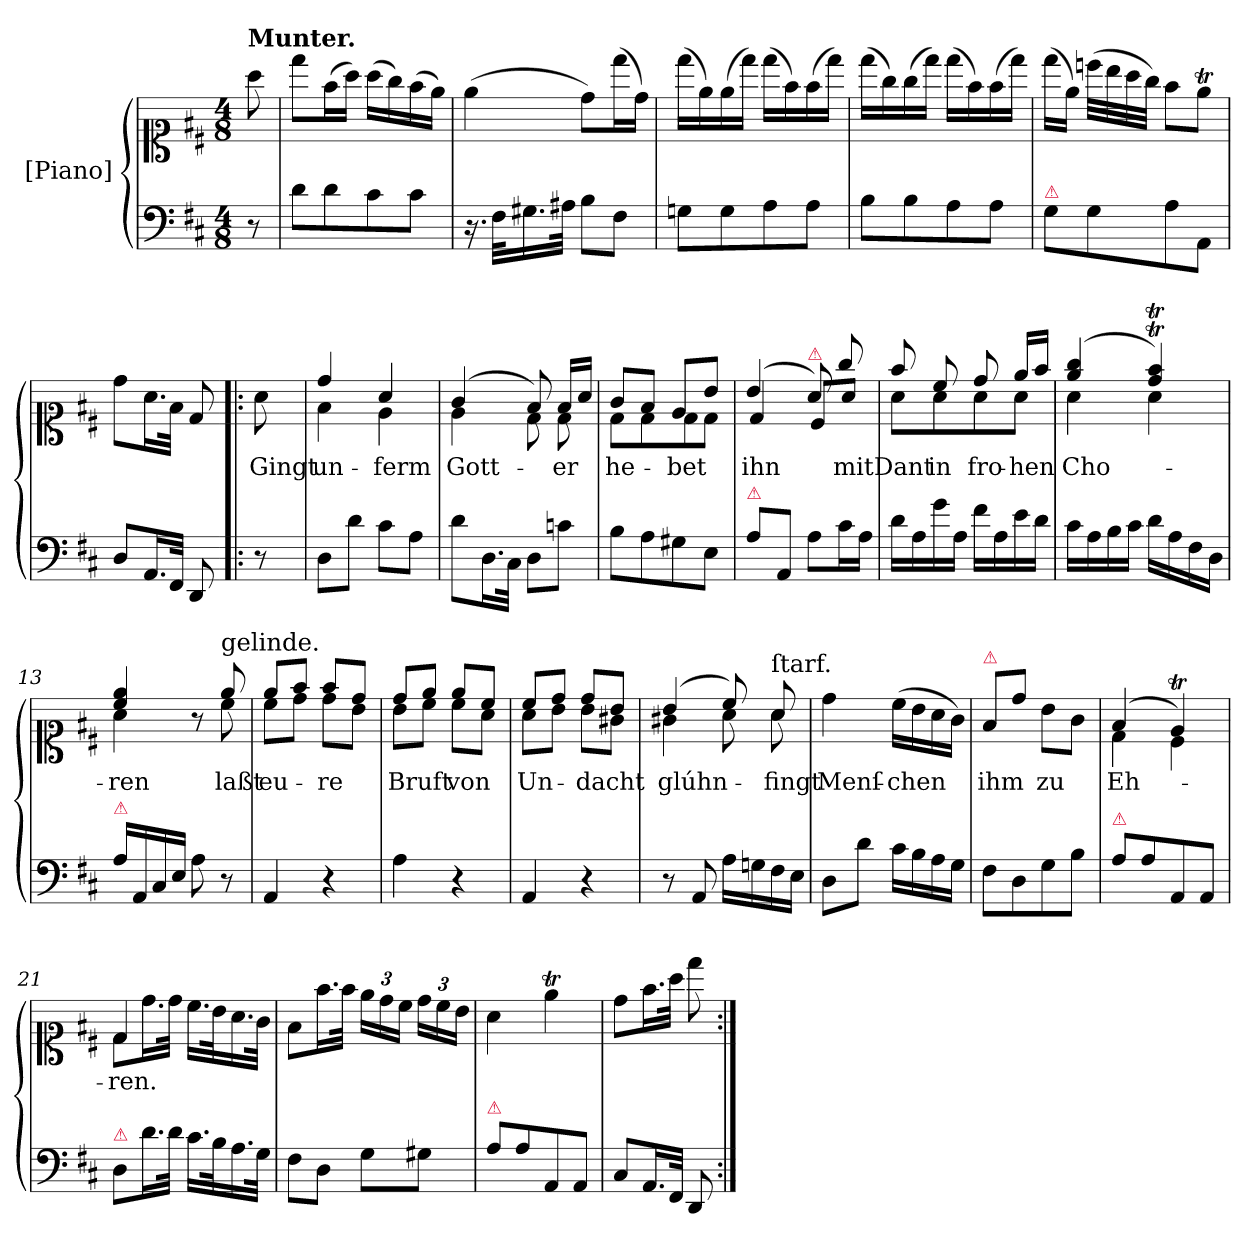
**kern	**kern	**text
*part2	*part1	*part1
*staff2	*staff1	*staff1
*I"[Piano]	*I"[Piano]	*
*clefF4	*clefC1	*
*k[f#c#]	*k[f#c#]	*
*D:	*D:	*
*M4/8	*M4/8	*
=	=	=
!	!LO:TX:a:B:t=Munter.	!
8r	8aa\	.
=1	=1	=1
8d\L	8ddd\L	.
8d\	(16ff#\L	.
.	16aa\JJ)	.
8c#\	(16aa\LL	.
.	16gg\)	.
8c#\J	(16ff#\	.
.	16ee\JJ)	.
=2	=2	=2
16.r	(4ee\	.
32F#\KLL	.	.
16.G#X\	.	.
32A#X\JJk	.	.
8B\L	8dd\L)	.
8F#\J	(16ddd\L	.
.	16dd\JJ)	.
=3	=3	=3
8Gn\L	(16ddd\LL	.
.	16ee\)	.
8G\	(16ee\	.
.	16ddd\JJ)	.
8A\	(16ddd\LL	.
.	16ff#\)	.
8A\J	(16ff#\	.
.	16ddd\JJ)	.
=4	=4	=4
8B\L	(16ddd\LL	.
.	16gg\)	.
8B\	(16gg\	.
.	16ddd\JJ)	.
8A\	(16ddd\LL	.
.	16ff#\)	.
8A\J	(16ff#\	.
.	16ddd\JJ)	.
=5	=5	=5
!LO:TX:a:color=crimson:t=⚠	!	!
8G\L	(16ddd\LL	.
.	16ee\JJ)	.
8G\	(32cccn\LLL	.
.	32bb\	.
.	32aa\	.
.	32gg\JJJ)	.
8A\	8ff#\L	.
8AA/J	8eeT\J	.
=	=	=
8D/L	8dd\L	.
16.AA/L	16.a\L	.
32FF#/JJk	32f#\JJk	.
8DD/	8d/	.
=6!|:	=6!|:	=6!|:
8r	8a\	Gingt
=7	=7	=7
*	*^	*
8D\L	4dd/	4f#\	un-
8d\J	.	.	.
8c#\L	4a/	4e\	-ferm
8A\J	.	.	.
=8	=8	=8	=8
8d\L	(4g/	4e\	Gott-
16.D\L	.	.	.
32C#\JJk	.	.	.
8D\L	8f#/)	8d\	.
8cn\J	16f#/LL	8d\	-er
.	16a/JJ	.	.
=9	=9	=9	=9
8B\L	8g/L	8d\L	he-
8A\	8f#/J	8d\	.
8G#X\	8e/L	8d\	-bet
8E\J	8b/J	8d\J	.
=10	=10	=10	=10
!LO:TX:a:color=crimson:t=⚠	!	!	!
8A\L	(4b/	4d/	ihn
8AA/J	.	.	.
!	!LO:TX:a:color=crimson:t=⚠	!	!
8A\L	8a/)	8c#/L	.
16c#\L	8gg/	8a\J	mit
16A\JJ	.	.	.
=11	=11	=11	=11
16d\LL	8ff#/	8a\L	Dant
16A\	.	.	.
16g\	8cc#/	8a\	in
16A\JJ	.	.	.
16f#\LL	8dd/	8a\	fro-
16A\	.	.	.
16e\	16ee/LL	8a\J	-hen
16d\JJ	16ff#/JJ	.	.
=12	=12	=12	=12
16c#\LL	(4ee/ 4gg/	4a\	Cho-
16A\	.	.	.
16B\	.	.	.
16c#\JJ	.	.	.
16d\LL	4ddT/ 4ff#T/)	4a\	.
16A\	.	.	.
16F#\	.	.	.
16D\JJ	.	.	.
=13	=13	=13	=13
!LO:TX:a:color=crimson:t=⚠	!	!	!
16A\LL	4cc#/ 4ee/	4a\	-ren
16AA/	.	.	.
16C#/	.	.	.
16E/JJ	.	.	.
8A\	8r	8ryy	.
!	!LO:TX:a:t=gelinde.	!	!
8r	8ee/	8cc#\	laßt
=14	=14	=14	=14
4AA/	8ee/L	8cc#\L	eu-
.	8ff#/J	8dd\J	.
4r	8ff#/L	8dd\L	-re
.	8dd/J	8b\J	.
=15	=15	=15	=15
4A\	8dd/L	8b\L	Bruft
.	8ee/J	8cc#\J	.
4r	8ee/L	8cc#\L	von
.	8cc#/J	8a\J	.
=16	=16	=16	=16
4AA/	8cc#/L	8a\L	Un-
.	8dd/J	8b\J	.
4r	8dd/L	8b\L	-dacht
.	8b/J	8g#X\J	.
=17	=17	=17	=17
8r	(4b/	4g#X\	glúhn-
8AA/	.	.	.
16A\LL	8cc#/)	8a\	.
16Gn\	.	.	.
!	!LO:TX:a:t=ſtarf.	!	!
16F#\	8a/	8a\	-fingt
16E\JJ	.	.	.
*	*v	*v	*
=18	=18	=18
8D\L	4dd\	Menſ-
8d\J	.	.
16c#\LL	(16cc#\LL	-chen
16B\	16b\	.
16A\	16a\	.
16G\JJ	16g\JJ)	.
=19	=19	=19
!	!LO:TX:a:color=crimson:t=⚠	!
8F#\L	8f#/L	ihm
8D\	8dd\J	.
8G\	8b\L	zu
8B\J	8g\J	.
=20	=20	=20
*	*^	*
!LO:TX:a:color=crimson:t=⚠	!	!	!
8A\L	(4f#/	4d\	Eh-
8A\	.	.	.
8AA/	4eT/)	4c#\	.
8AA/J	.	.	.
=21	=21	=21	=21
!LO:TX:a:color=crimson:t=⚠	!	!	!
8D/L	4d/	8d\L	-ren.
16.d\L	.	16.dd\L	.
32d\JJk	.	32dd\JJk	.
16.c#\LL	4ryy	16.cc#\LL	.
32B\K	.	32b\K	.
16.A\	.	16.a\	.
32G\JJk	.	32g\JJk	.
=22	=22	=22	=22
!	!LO:TX:a:color=crimson:t=⚠	!	!
*	*v	*v	*
8F#\L	8f#/L	.
8D\J	16.ff#\L	.
.	32ff#\JJk	.
8G\L	24ee\LL	.
.	24dd\	.
.	24cc#\JJ	.
8G#X\J	24dd\LL	.
.	24cc#\	.
.	24b\JJ	.
=23	=23	=23
!LO:TX:a:color=crimson:t=⚠	!	!
8A\L	4a\	.
8A\	.	.
8AA/	4eeT\	.
8AA/J	.	.
=24	=24	=24
8C#/L	8dd\L	.
16.AA/L	16.ff#\L	.
32FF#/JJk	32aa\JJk	.
8DD/	8ddd\	.
=:|!	=:|!	=:|!
*-	*-	*-
